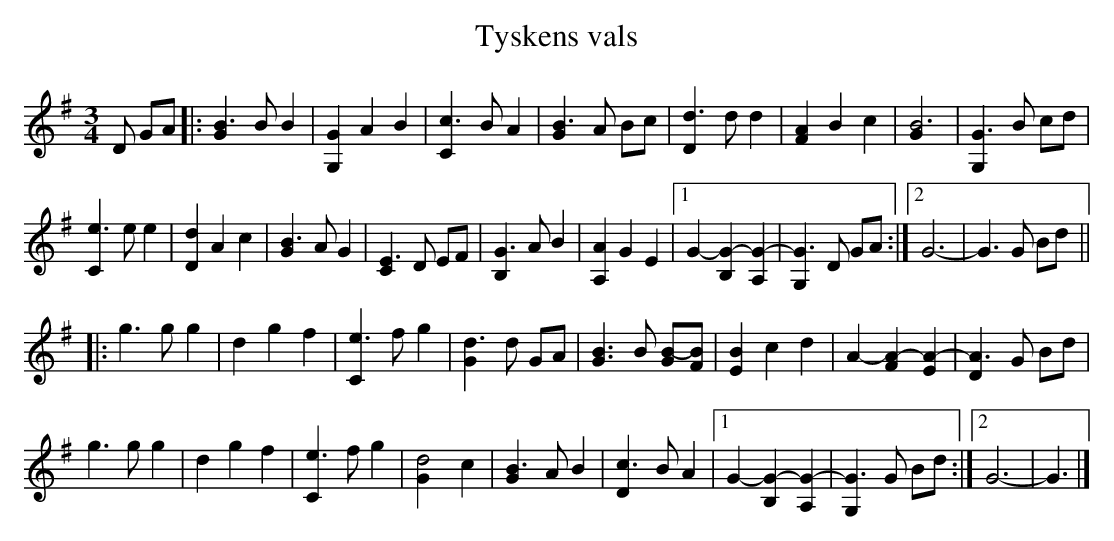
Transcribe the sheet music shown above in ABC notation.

X:1
T:Tyskens vals
M:3/4
L:1/4
K:G
D/ G/A/|:[B3/2G]B/B|[GG,]AB|[c3/2C]B/A|[B3/2G]A/ B/c/|[d3/2D]d/d|[AF]Bc|[B3G]|[G3/2G,]B/ c/d/|
[e3/2C]e/e|[dD]Ac|[B3/2G]A/G|[E3/2C]D/ E/F/|[G3/2B,]A/B|[AA,]GE|1[G]-[GB,]-[GA,]-|[G3/2G,]D/ G/A/:|2G3-|G3/2G/ B/d/||
|:g3/2g/g|dgf|[e3/2C]f/g|[d3/2G]d/ G/A/|[B3/2G3/2]B/ [B/-G/][B/F/]|[BE]cd|A-[AF]-[AE]-|[A3/2D]G/ B/d/|
g3/2g/g|dgf|[e3/2C]f/g|[d2G]c|[B3/2G]A/B|[c3/2D]B/A|1[G]-[GB,]-[GA,]-|[G3/2G,]G/ B/d/:|2G3-|G3/2|]
